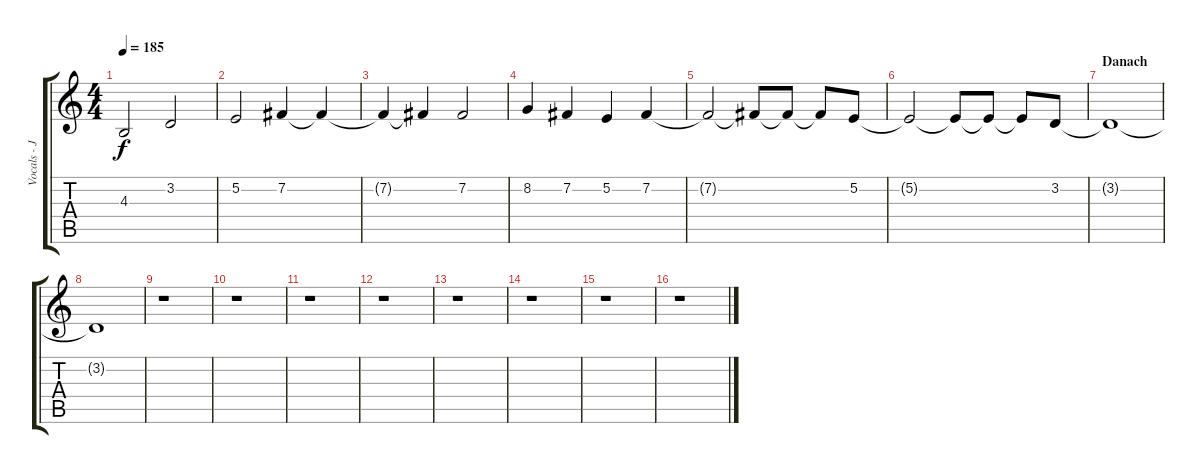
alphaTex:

\track ("Vocals - Jona" "Vocals - J") {instrument lead1square}
\staff {score tabs}
\tuning (E4 B3 G3 D3 A2 E2) {hide}
\ts (4 4)
\tempo 185
\clef g2
\ks c
4.3.2{dy f} 3.2.2 |
5.2.2 7.2.4 7.2{t}.4 |
7.2{t}.4 7.2{t}.4 7.2.2 |
8.2.4 7.2.4 5.2.4 7.2.4 |
7.2{t}.2 7.2{t}.8 7.2{t}.8 7.2{t}.8 5.2.8 |
5.2{t}.2 5.2{t}.8 5.2{t}.8 5.2{t}.8 3.2.8 |
\section ("" "Danach")
3.2{t}.1 |
3.2{t}.1 |
r.1 |
r.1 |
r.1 |
r.1 |
r.1 |
r.1 |
r.1 |
r.1
